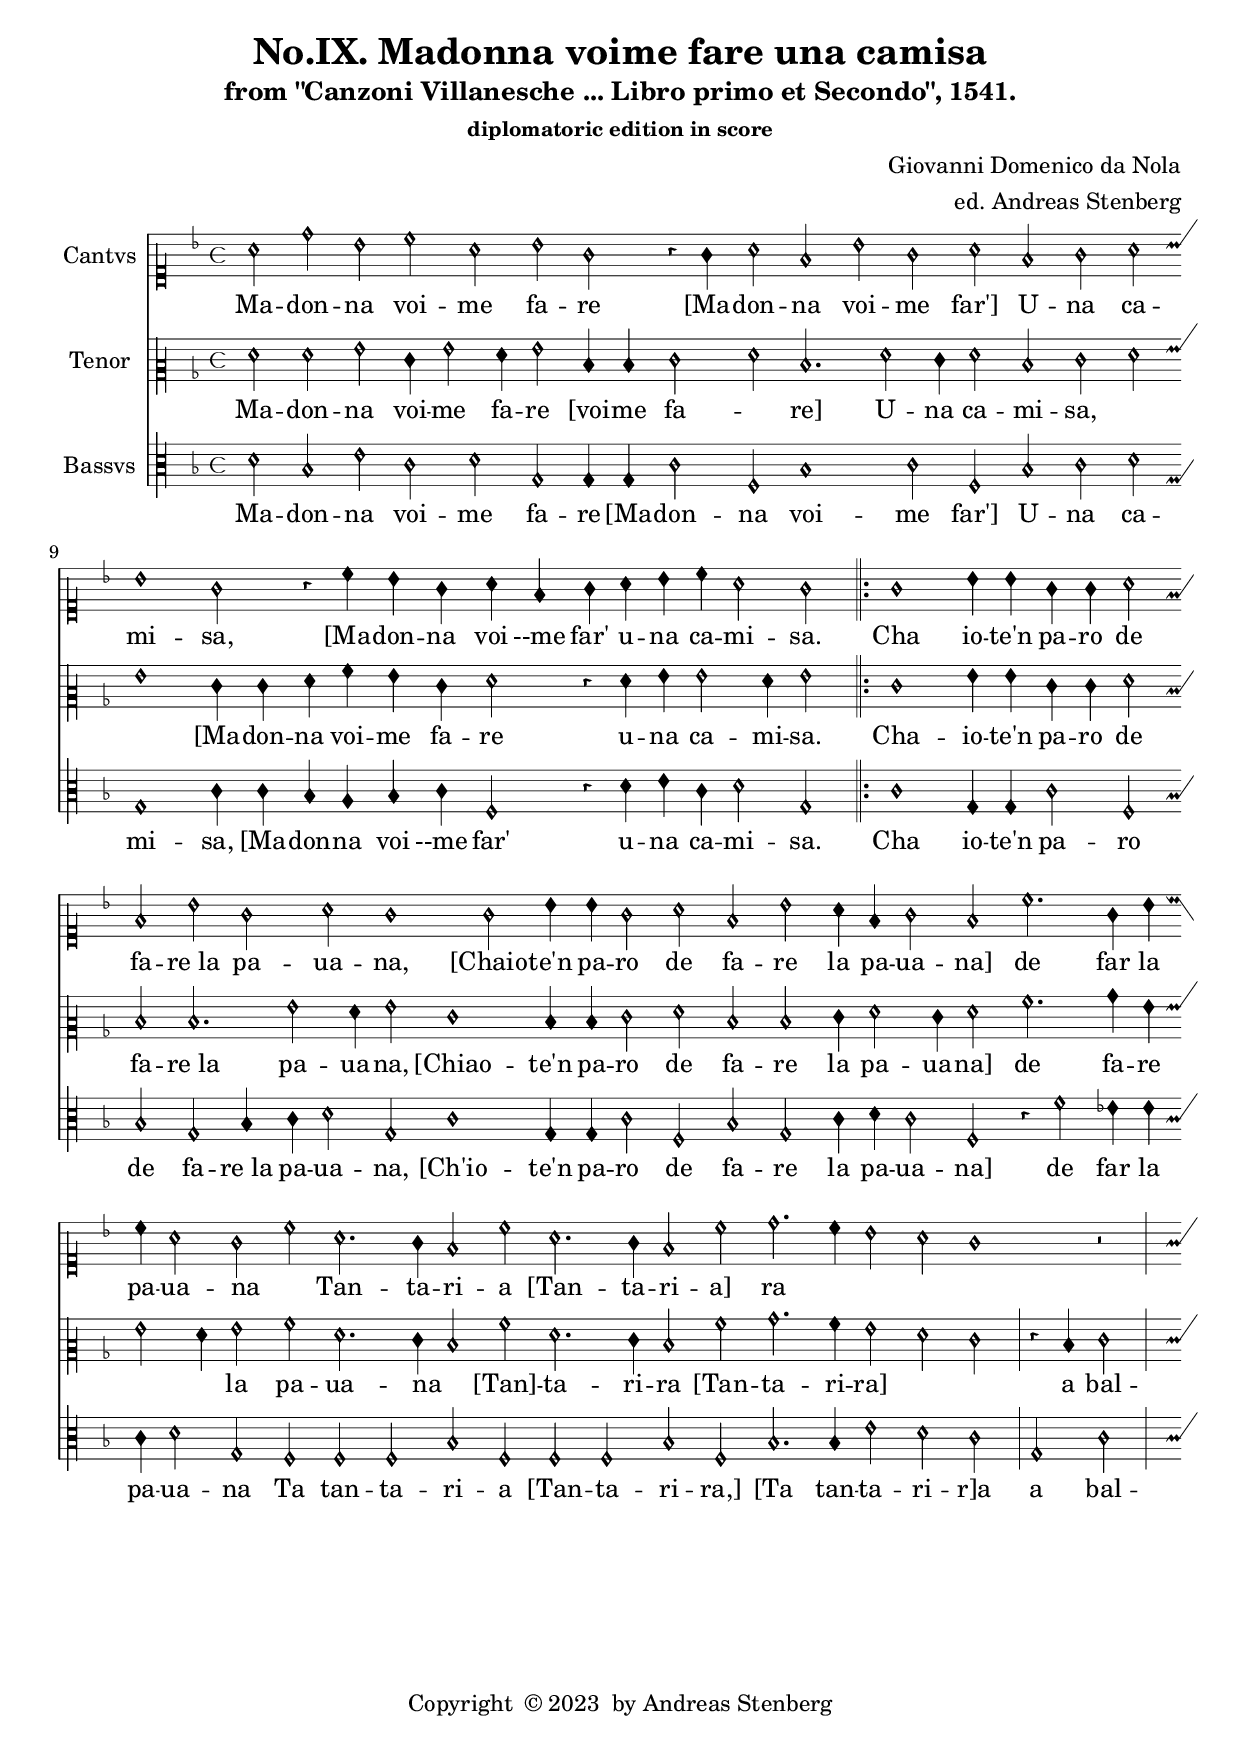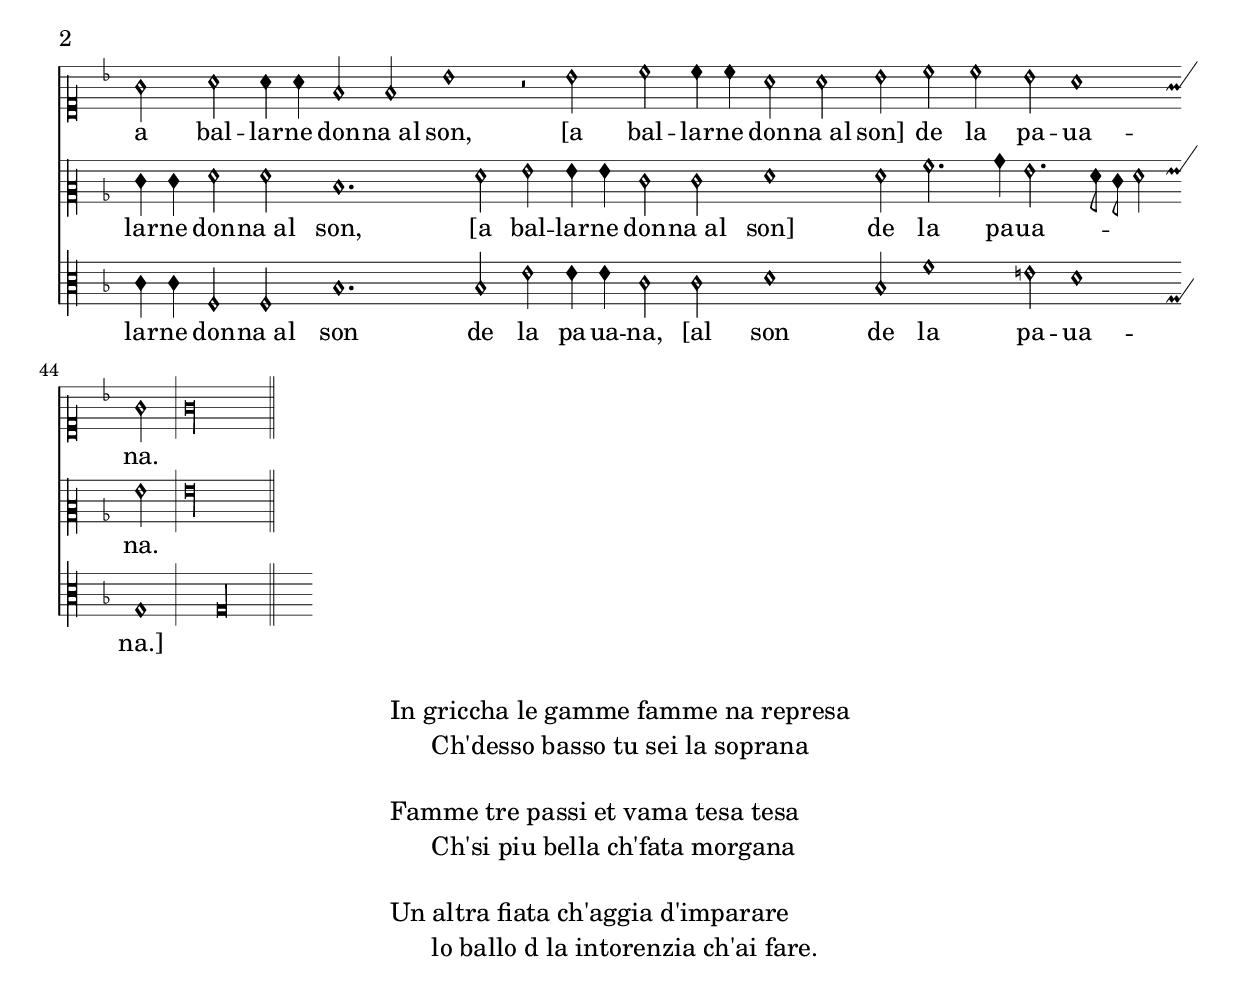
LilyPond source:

\version "2.20.0"
\language "deutsch"
 \defineBarLine ":||:" #'(":||:" "" "")
 \defineBarLine "||:" #'("||:" "" "")
 ficta = { \set suggestAccidentals = ##t }
 \header {

  title = "No.IX. Madonna voime fare una camisa"

  subtitle = "from \"Canzoni Villanesche ... Libro primo et Secondo\", 1541."

  subsubtitle = "diplomatoric edition in score"

  composer = "Giovanni Domenico da Nola"

  arranger = "ed. Andreas Stenberg"
  poet = ""
  meter =""

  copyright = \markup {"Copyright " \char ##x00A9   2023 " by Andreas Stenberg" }

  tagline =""

}


global = {
  \autoBeamOff
  \override Staff.TimeSignature.style =#'mensural
  \override NoteHead.style = #'petrucci
  \override Flag.style =#'mensural
  \override Rest.style = #'mensural
  \override Staff.Accidental.glyph-name-alist =
  #alteration-mensural-glyph-name-alist
  \override Staff.BarLine.bar-extent = #'(-3.0 . 3.0)
  \accidentalStyle no-reset
  \key f \major
  \time 4/4
}

sopranoVoice = \relative c'' {

  %% to chose cleffing comment in and out as needed.
  \clef "petrucci-c1"			%% orignal clefing
  %  \clef "petrucci-g"  		%% semi-moderniced clefing to facilitate reading
  \global
  \dynamicUp
  % Music follows here.
    \override Staff.BarLine.transparent =##t
  a2 d2
  b2 c2
  a2 b2
  g2 r4 g4
  a2 f2
  b2 g2
  a2 f2
  g2 a2
  b1
  g2 r4 c4
  b4 g4 a4 f4
  g4 a4 b4  c4
  a2 g2

  \once \revert Staff.BarLine.transparent

  \bar "||:"

  g1
  b4 b4 g4 g4
  a2 f2
  b2 g2
  a2
  g1
  g2 b4 b4
  g2 a2
  f2 b2
  a4 f4 g2
  f2 c'2.
  g4 b4 c4
  a2 g2
  c2 a2.
  g4 f2
  c'2 a2.
  g4

  f2
  c'2 d2.\melisma
  c4 b2 a2
  g1 \melismaEnd
  r2
  \once \revert Staff.BarLine.transparent

  \once  \override Staff.BarLine.bar-extent = #'(-3 . 3)

  \bar "|"

    g2
    a2 a4 a4
    f2 f2
    b1
    r2 b2
    c2 c4 c4
    a2 a2
    b2 c2
    c2 b2
    a1
    g2

      \once \revert Staff.BarLine.transparent


      \bar "|"

      g\longa*1/2

  \once \revert Staff.BarLine.transparent

  \once  \override Staff.BarLine.bar-extent = #'(-3 . 3)

      \bar "||"

}

verseSopranoVoice = \lyricmode {
  % Lyrics follow here.
  Ma -- don -- na voi -- me fa -- re
  [Ma -- don -- na voi -- me far'] U -- na ca -- mi -- sa,
  [Ma -- don -- na voi --me far' u -- na ca -- mi -- sa.
  Cha  io -- te'n pa -- ro de fa -- re_la pa -- ua -- na,
  [Chaio -- te'n pa -- ro de fa -- re la pa -- ua -- na]
  de far la pa -- ua -- na
  _ Tan -- ta -- ri -- a
  [Tan -- ta -- ri -- a] ra
  a bal -- lar -- ne don -- na_al son,
  [a bal -- lar -- ne don -- na_al son] de la pa -- ua -- na.
}

tenorVoice = \relative c' {

%% to chose cleffing comment in and out as needed.
  \clef "petrucci-c2"			%% orignal clefing
  %  \clef "petrucci-g"  		%% semi-moderniced clefing to facilitate reading
  \global
  \dynamicUp
  % Music follows here.

  f2 f2
  g2 e4 g2
  f4 g2
  d4 d4 e2\melisma
  f2\melismaEnd d2.
  f2 e4
  f2 d2
  e2\melisma f2
  g1\melismaEnd
  e4 e4 f4 a4
  g4 e4 f2
  r4 f4 g4 g2

    f4 g2

  \once \revert Staff.BarLine.transparent

  e1
  g4 g4 e4 e4
  f2 d2
  d2. g2
  f4 g2
  e1
  d4 d4 e2
  f2 d2
  d2 e4 f2
  e4 f2
  a2. b4
  g4\melisma g2 f4\melismaEnd
  g2 a2
  f2. e4
  d2 a'2
  f2. e4
  d2 a'2
  b2. a4
  g2\melisma f2
  e2\melismaEnd
  \once \revert Staff.BarLine.transparent

  \once  \override Staff.BarLine.bar-extent = #'(-3 . 3)

  r4 d4
  e2 e4 e4
  f2 f2
  d1.
  f2
  g2 g4 g4
  e2 e2
  f1
  f2 a2.
  b4 g2.\melisma
  f8 e8 f2\melismaEnd
  g2

  \once \revert Staff.BarLine.transparent

  g\longa*1/2

  \once \revert Staff.BarLine.transparent

  \once  \override Staff.BarLine.bar-extent = #'(-3 . 3)



}

verseTenorVoice = \lyricmode {
  % Lyrics follow here.

  Ma -- don -- na voi -- me fa -- re
  [voi -- me fa -- re] U -- na ca -- mi -- sa,
  [Ma -- don -- na voi -- me fa -- re u -- na ca -- mi -- sa.
  Cha -- io -- te'n pa -- ro de fa -- re_la pa -- ua -- na,
  [Chiao -- te'n pa -- ro de fa -- re la pa -- ua -- na]
  de fa --  re la pa -- ua -- na
  _ [Tan] -- ta -- ri -- ra
  [Tan -- ta -- ri -- ra]
  a bal -- lar -- ne don -- na_al son,
  [a bal -- lar -- ne don -- na_al son] de la pa -- ua -- na.

}

bassVoice = \relative c {
  \global
  \dynamicUp
  % Music follows here.


  d'2 b2
  e2 c2
  d2 g,2
  g4 g4 c2
  f,2 b1
  c2
  f,2 b2
  c2 d2
  g,1
  c4 c4 b4 a4
  b4 c4 f,2
  r4 d'4 e4 c4
  d2

  g,2

  \once \revert Staff.BarLine.transparent

  c1
  g4 g4 c2
  f,2 b2
  g2 b4 c4
  d2 g,2
  c1
  g4 g4 c2
  f,2 b2
  g2 c4 d4
  c2 f,2
  r4 f'2 es4
  es4 c4 d2
  g,2 f2
  f2 f2

  b2 f2
  f2 f2
  b2 f2
  b2. b4
  es2 d2
  c2

  \once \revert Staff.BarLine.transparent
  \once  \override Staff.BarLine.bar-extent = #'(-3 . 3)
  \bar "|"

  g2
  c2 c4 c4
  f,2 f2
  b1.
  b2
  es2 es4 es4
  c2 c2
  d1
  b2 f'1
  e2
  d1
  g,1

  \once \revert Staff.BarLine.transparent

  g\longa*1/2

  \once \revert Staff.BarLine.transparent

  \once  \override Staff.BarLine.bar-extent = #'(-3 . 3)


}

verseBassVoice = \lyricmode {
  % Lyrics follow here.

  Ma -- don -- na voi -- me fa -- re
  [Ma -- don -- na voi -- me far'] U -- na ca -- mi -- sa,
  [Ma -- don -- na voi --me far' u -- na ca -- mi -- sa.
  Cha  io -- te'n pa -- ro de fa -- re_la pa -- ua -- na,
  [Ch'io -- te'n pa -- ro de fa -- re la pa -- ua -- na]
  de far la pa -- ua -- na
  Ta  tan -- ta -- ri -- a
  [Tan -- ta -- ri -- ra,] [Ta tan -- ta -- ri -- r]a
  a bal -- lar -- ne don -- na_al son de la pa -- ua -- na,
  [al son de la pa -- ua -- na.]

}

sopranoVoicePart = \new MensuralStaff \with {
  instrumentName = "Cantvs"
  midiInstrument = "choir aahs"
} { \sopranoVoice }
\addlyrics { \verseSopranoVoice }

tenorVoicePart = \new MensuralStaff \with {
  instrumentName = "Tenor"
  midiInstrument = "choir aahs"
} {  \tenorVoice }
\addlyrics { \verseTenorVoice }

bassVoicePart = \new MensuralStaff \with {
  instrumentName = "Bassvs"
  midiInstrument = "choir aahs"
} { \clef "petrucci-c3" \bassVoice }
\addlyrics { \verseBassVoice }

\score {
  <<
    \sopranoVoicePart
    \tenorVoicePart
    \bassVoicePart
  >>
  \layout { }
  \midi {
    \tempo 2=76
  }
}

%\pageBreak

\markup {

  \fontsize #1.0

  \column {


    \fill-line {

      \column {

        \line {In griccha le gamme famme na represa }

        \line { \hspace #4 Ch'desso basso tu sei la soprana }


    \vspace #1.0

        \line { Famme tre passi et vama tesa tesa }

        \line { \hspace #4 Ch'si piu bella ch'fata morgana }


        \vspace #1.0

        \line { Un altra fiata ch'aggia d'imparare }

        \line { \hspace #4 lo ballo d la intorenzia ch'ai fare. }


      }
    }

  }

}

\paper {
  page-breaking = #ly:minimal-breaking
  ragged-bottom = ##t
  ragged-last-bottom = ##t
  ragged-last = ##t
}